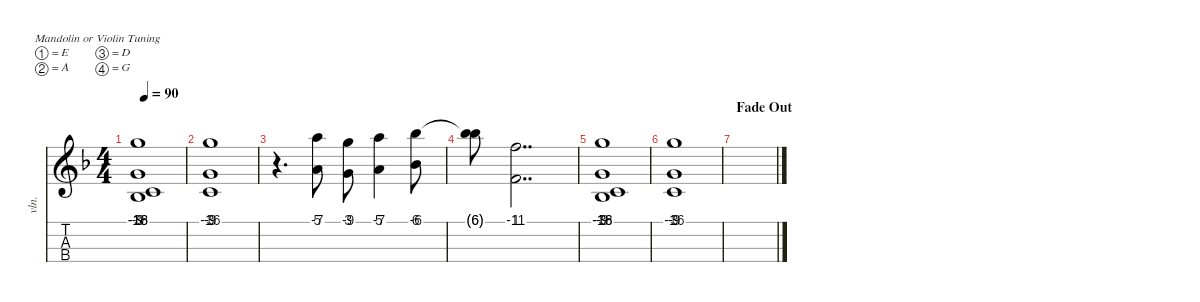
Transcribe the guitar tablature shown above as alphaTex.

\defaultSystemsLayout 4
\hideDynamics
\bracketExtendMode nobrackets
\track ("Violin" "vln.") {instrument violin}
\staff {score tabs}
\tuning (E5 A4 D4 G3)
\ts (4 4)
\tempo 90
\clef g2
\ks f
(3.1{acc forcenatural} -9.1{acc forcenatural} -16.1{acc forcenatural} -18.1{acc b}).1{dy mp} |
(3.1{acc forcenatural} -9.1{acc forcenatural} -16.1{acc forcenatural}).1 |
r.4{d} (5.1{acc forcenatural} -7.1{acc forcenatural}).8 (-9.1{acc forcenatural} 3.1{acc forcenatural}).8 (5.1{acc forcenatural} -7.1{acc forcenatural}).4 (-6.1{acc b} 6.1{acc b}).8 |
(6.1{t acc b} 6.1{t acc b}).8 (1.1{acc forcenatural} -11.1{acc forcenatural}).2{dd} |
(3.1{acc forcenatural} -9.1{acc forcenatural} -16.1{acc forcenatural} -18.1{acc b}).1 |
(3.1{acc forcenatural} -9.1{acc forcenatural} -16.1{acc forcenatural}).1 |
\section ("" "Fade Out")
